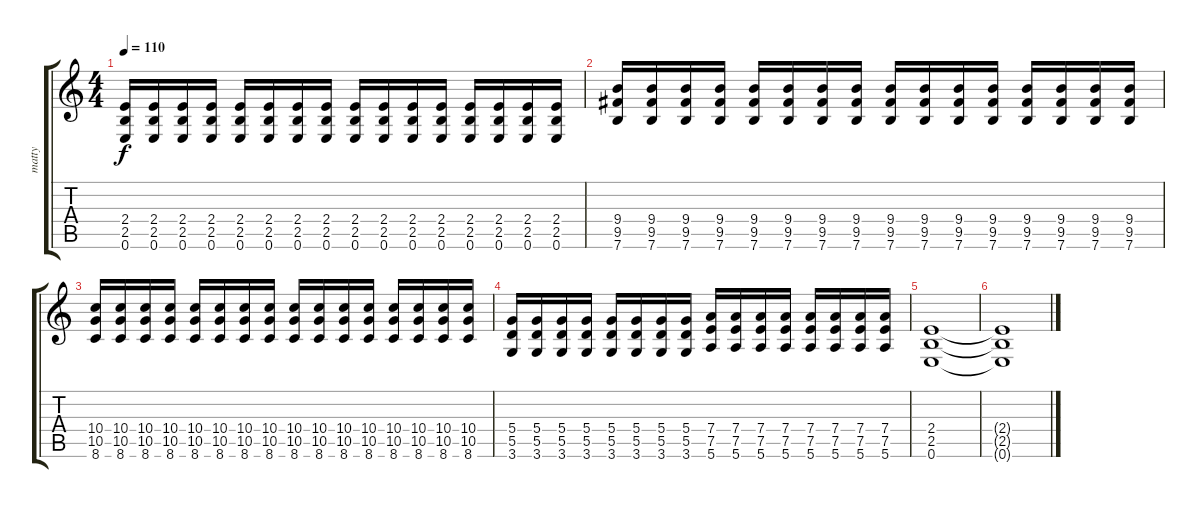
\track ("matty" "matty") {instrument overdrivenguitar}
\staff {score tabs}
\tuning (E4 B3 G3 D3 A2 E2) {hide}
\ts (4 4)
\tempo 110
\clef g2
\ks c
(2.4 2.5 0.6).16{dy f} (2.4 2.5 0.6).16 (2.4 2.5 0.6).16 (2.4 2.5 0.6).16 (2.4 2.5 0.6).16 (2.4 2.5 0.6).16 (2.4 2.5 0.6).16 (2.4 2.5 0.6).16 (2.4 2.5 0.6).16 (2.4 2.5 0.6).16 (2.4 2.5 0.6).16 (2.4 2.5 0.6).16 (2.4 2.5 0.6).16 (2.4 2.5 0.6).16 (2.4 2.5 0.6).16 (2.4 2.5 0.6).16 |
(9.4 9.5 7.6).16 (9.4 9.5 7.6).16 (9.4 9.5 7.6).16 (9.4 9.5 7.6).16 (9.4 9.5 7.6).16 (9.4 9.5 7.6).16 (9.4 9.5 7.6).16 (9.4 9.5 7.6).16 (9.4 9.5 7.6).16 (9.4 9.5 7.6).16 (9.4 9.5 7.6).16 (9.4 9.5 7.6).16 (9.4 9.5 7.6).16 (9.4 9.5 7.6).16 (9.4 9.5 7.6).16 (9.4 9.5 7.6).16 |
(10.4 10.5 8.6).16 (10.4 10.5 8.6).16 (10.4 10.5 8.6).16 (10.4 10.5 8.6).16 (10.4 10.5 8.6).16 (10.4 10.5 8.6).16 (10.4 10.5 8.6).16 (10.4 10.5 8.6).16 (10.4 10.5 8.6).16 (10.4 10.5 8.6).16 (10.4 10.5 8.6).16 (10.4 10.5 8.6).16 (10.4 10.5 8.6).16 (10.4 10.5 8.6).16 (10.4 10.5 8.6).16 (10.4 10.5 8.6).16 |
(5.4 5.5 3.6).16 (5.4 5.5 3.6).16 (5.4 5.5 3.6).16 (5.4 5.5 3.6).16 (5.4 5.5 3.6).16 (5.4 5.5 3.6).16 (5.4 5.5 3.6).16 (5.4 5.5 3.6).16 (7.4 7.5 5.6).16 (7.4 7.5 5.6).16 (7.4 7.5 5.6).16 (7.4 7.5 5.6).16 (7.4 7.5 5.6).16 (7.4 7.5 5.6).16 (7.4 7.5 5.6).16 (7.4 7.5 5.6).16 |
(2.4 2.5 0.6).1 |
(2.4{t} 2.5{t} 0.6{t}).1
